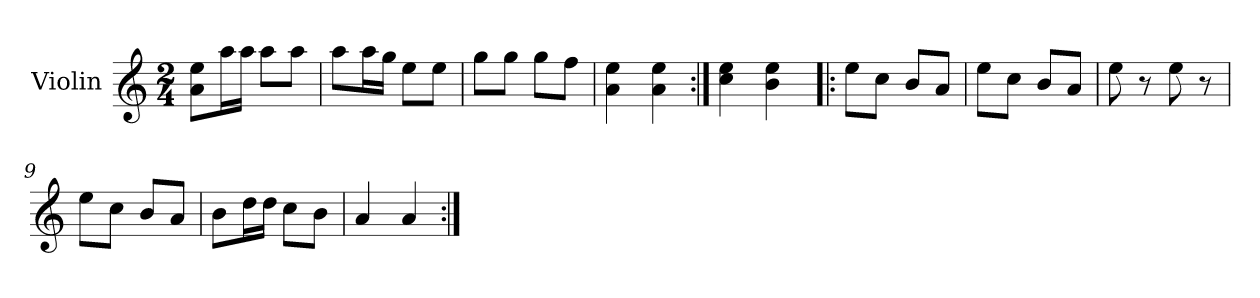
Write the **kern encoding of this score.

**kern
*part1
*staff1
*I"Violin
*I'Vln.
*clefG2
*k[]
*M2/4
*MM40
=1
8a\ 8ee\L
16aa\L
16aa\JJ
8aa\L
8aa\J
=2
8aa\L
16aa\L
16gg\JJ
8ee\L
8ee\J
=3
8gg\L
8gg\J
8gg\L
8ff\J
=4
4a\ 4ee\
4a\ 4ee\
=5:|!
4cc\ 4ee\
4b\ 4ee\
!!LO:LB:g=z
=6!|:
8ee\L
8cc\J
8b/L
8a/J
=7
8ee\L
8cc\J
8b/L
8a/J
=8
8ee\
8r
8ee\
8r
=9
8ee\L
8cc\J
8b/L
8a/J
=10
8b\L
16dd\L
16dd\JJ
8cc\L
8b\J
=11
4a/
4a/
=:|!
*-
